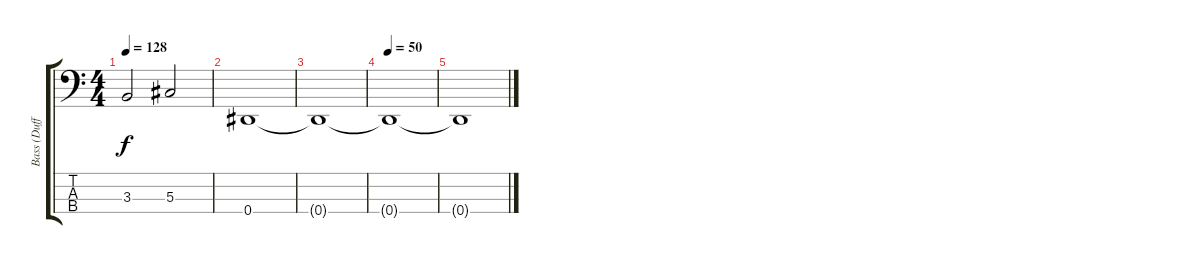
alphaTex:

\track ("Bass (Duff)" "Bass (Duff") {instrument electricbasspick}
\staff {score tabs}
\tuning (Gb2 Db2 Ab1 Eb1) {hide}
\ts (4 4)
\tempo 128
\clef f4
\ks c
3.3.2{dy f} 5.3.2 |
0.4.1 |
0.4{t}.1 |
\tempo 50
0.4{t}.1 |
0.4{t}.1
